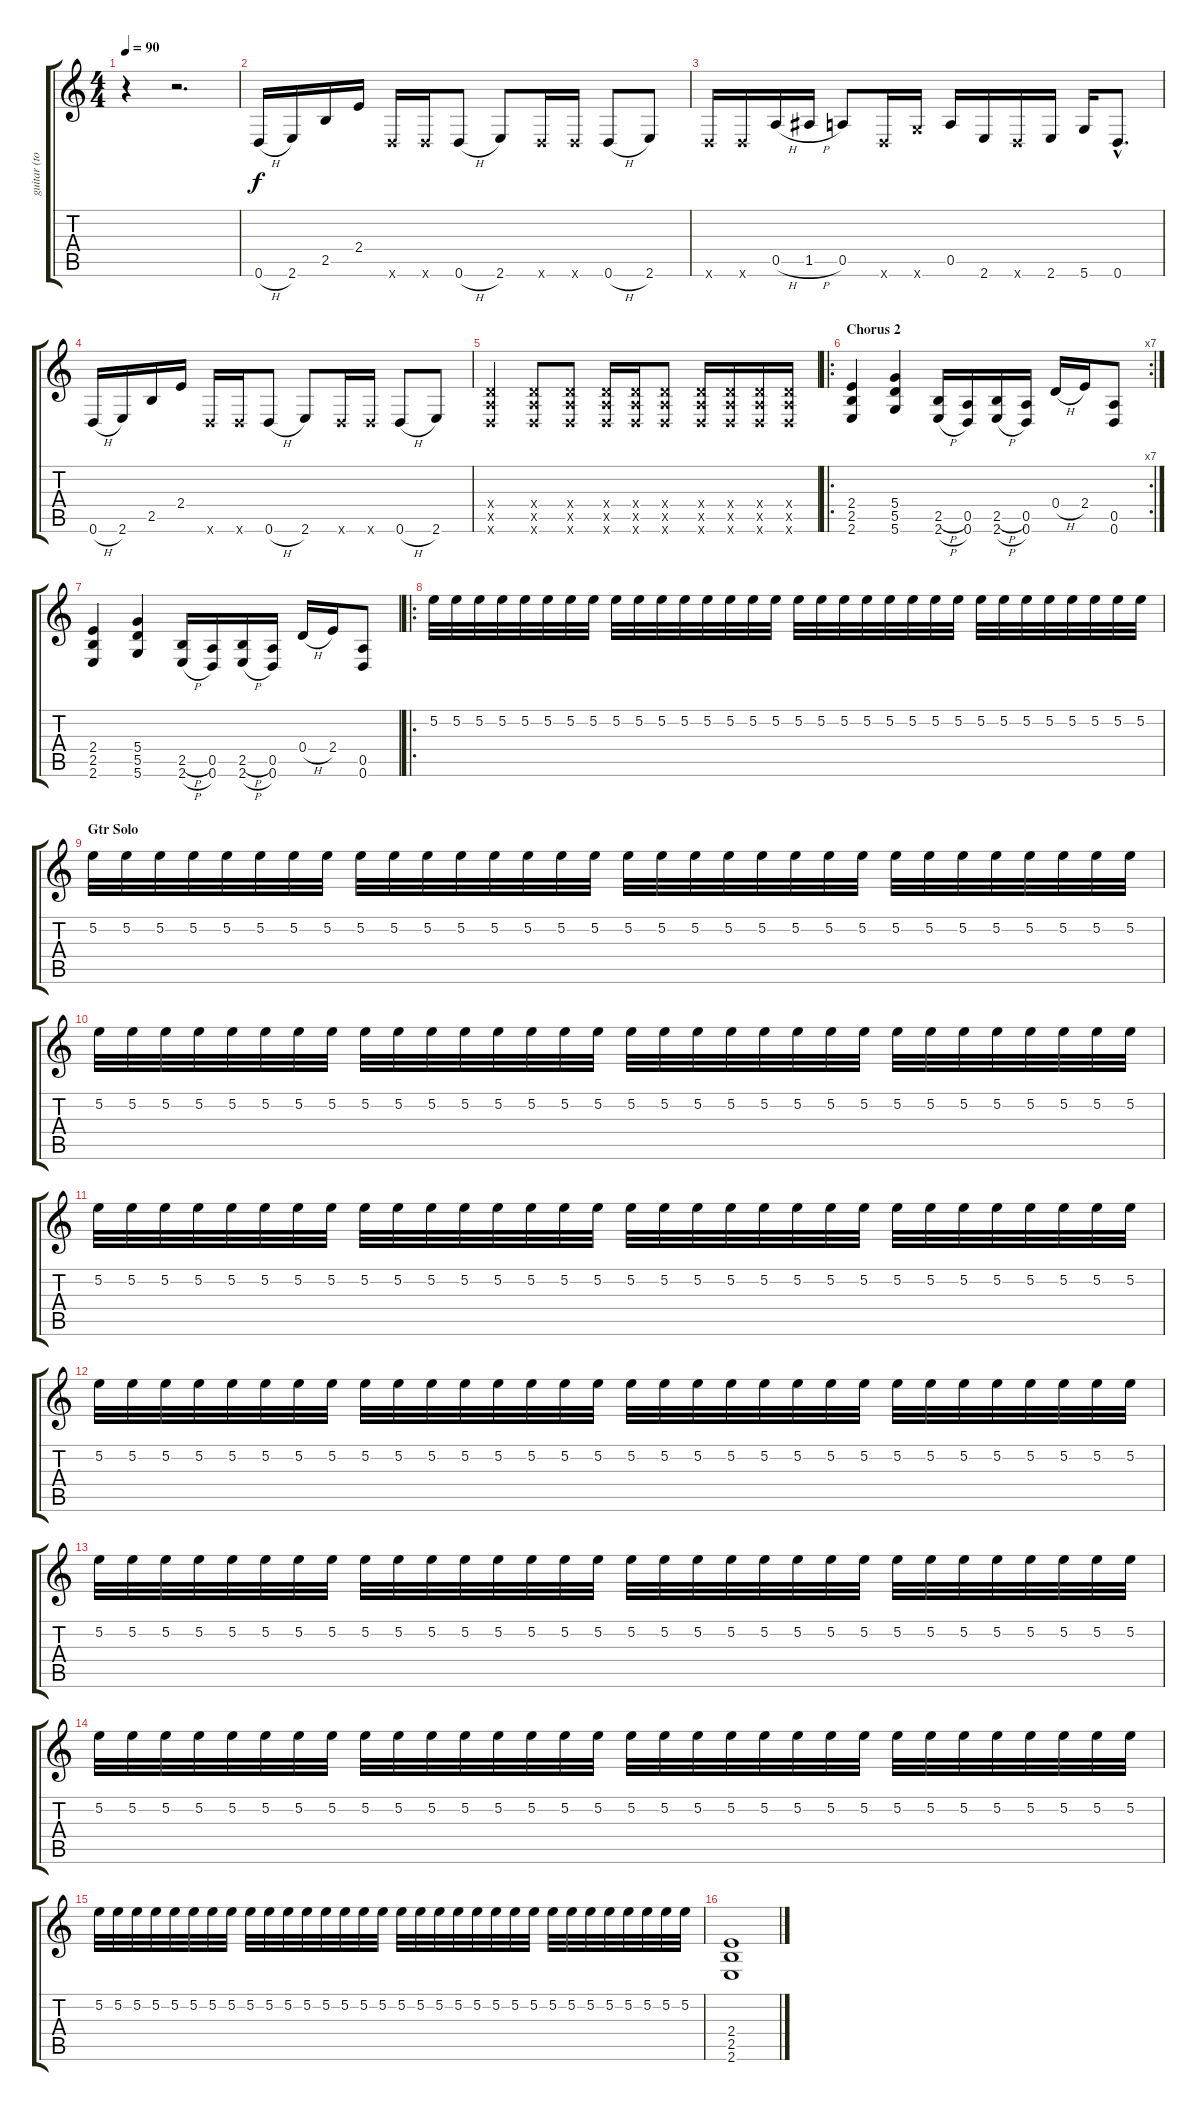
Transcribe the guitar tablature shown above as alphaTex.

\track ("guitar (tom morello)" "guitar (to") {instrument distortionguitar}
\staff {score tabs}
\tuning (E4 B3 G3 D3 A2 D2) {hide}
\ts (4 4)
\tempo 90
\clef g2
\ks c
r.4{dy f} r.2{d} |
0.6{h}.16{instrument electricguitarmuted} 2.6.16 2.5.16 2.4.16 0.6{x}.16 0.6{x}.16 0.6{h}.8 2.6.8 0.6{x}.16 0.6{x}.16 0.6{h}.8 2.6.8 |
0.6{x}.16 0.6{x}.16 0.5{h}.16 1.5{h}.16 0.5.8 0.6{x}.16 5.6{x}.16 0.5.16 2.6.16 0.6{x}.16 2.6.16 5.6.16 0.6{hac}.8{d} |
0.6{h}.16{instrument electricguitarmuted} 2.6.16 2.5.16 2.4.16 0.6{x}.16 0.6{x}.16 0.6{h}.8 2.6.8 0.6{x}.16 0.6{x}.16 0.6{h}.8 2.6.8 |
(0.4{x} 0.5{x} 0.6{x}).4{instrument distortionguitar} (0.4{x} 0.5{x} 0.6{x}).8 (0.4{x} 0.5{x} 0.6{x}).8 (0.4{x} 0.5{x} 0.6{x}).16 (0.4{x} 0.5{x} 0.6{x}).16 (0.4{x} 0.5{x} 0.6{x}).8 (0.4{x} 0.5{x} 0.6{x}).16 (0.4{x} 0.5{x} 0.6{x}).16 (0.4{x} 0.5{x} 0.6{x}).16 (0.4{x} 0.5{x} 0.6{x}).16 |
\ro
\rc 7
\section ("" "Chorus 2")
(2.4 2.5 2.6).4{instrument distortionguitar} (5.4 5.5 5.6).4 (2.5{h} 2.6{h}).16 (0.5 0.6).16 (2.5{h} 2.6{h}).16 (0.5 0.6).16 0.4{h}.16 2.4.16 (0.5 0.6).8 |
(2.4 2.5 2.6).4{instrument distortionguitar} (5.4 5.5 5.6).4 (2.5{h} 2.6{h}).16 (0.5 0.6).16 (2.5{h} 2.6{h}).16 (0.5 0.6).16 0.4{h}.16 2.4.16 (0.5 0.6).8 |
\ro
5.2.32{instrument overdrivenguitar} 5.2.32 5.2.32 5.2.32 5.2.32 5.2.32 5.2.32 5.2.32 5.2.32 5.2.32 5.2.32 5.2.32 5.2.32 5.2.32 5.2.32 5.2.32 5.2.32 5.2.32 5.2.32 5.2.32 5.2.32 5.2.32 5.2.32 5.2.32 5.2.32 5.2.32 5.2.32 5.2.32 5.2.32 5.2.32 5.2.32 5.2.32 |
\section ("" "Gtr Solo")
5.2.32 5.2.32 5.2.32 5.2.32 5.2.32 5.2.32 5.2.32 5.2.32 5.2.32 5.2.32 5.2.32 5.2.32 5.2.32 5.2.32 5.2.32 5.2.32 5.2.32 5.2.32 5.2.32 5.2.32 5.2.32 5.2.32 5.2.32 5.2.32 5.2.32 5.2.32 5.2.32 5.2.32 5.2.32 5.2.32 5.2.32 5.2.32 |
5.2.32 5.2.32 5.2.32 5.2.32 5.2.32 5.2.32 5.2.32 5.2.32 5.2.32 5.2.32 5.2.32 5.2.32 5.2.32 5.2.32 5.2.32 5.2.32 5.2.32 5.2.32 5.2.32 5.2.32 5.2.32 5.2.32 5.2.32 5.2.32 5.2.32 5.2.32 5.2.32 5.2.32 5.2.32 5.2.32 5.2.32 5.2.32 |
5.2.32 5.2.32 5.2.32 5.2.32 5.2.32 5.2.32 5.2.32 5.2.32 5.2.32 5.2.32 5.2.32 5.2.32 5.2.32 5.2.32 5.2.32 5.2.32 5.2.32 5.2.32 5.2.32 5.2.32 5.2.32 5.2.32 5.2.32 5.2.32 5.2.32 5.2.32 5.2.32 5.2.32 5.2.32 5.2.32 5.2.32 5.2.32 |
5.2.32 5.2.32 5.2.32 5.2.32 5.2.32 5.2.32 5.2.32 5.2.32 5.2.32 5.2.32 5.2.32 5.2.32 5.2.32 5.2.32 5.2.32 5.2.32 5.2.32 5.2.32 5.2.32 5.2.32 5.2.32 5.2.32 5.2.32 5.2.32 5.2.32 5.2.32 5.2.32 5.2.32 5.2.32 5.2.32 5.2.32 5.2.32 |
5.2.32 5.2.32 5.2.32 5.2.32 5.2.32 5.2.32 5.2.32 5.2.32 5.2.32 5.2.32 5.2.32 5.2.32 5.2.32 5.2.32 5.2.32 5.2.32 5.2.32 5.2.32 5.2.32 5.2.32 5.2.32 5.2.32 5.2.32 5.2.32 5.2.32 5.2.32 5.2.32 5.2.32 5.2.32 5.2.32 5.2.32 5.2.32 |
5.2.32 5.2.32 5.2.32 5.2.32 5.2.32 5.2.32 5.2.32 5.2.32 5.2.32 5.2.32 5.2.32 5.2.32 5.2.32 5.2.32 5.2.32 5.2.32 5.2.32 5.2.32 5.2.32 5.2.32 5.2.32 5.2.32 5.2.32 5.2.32 5.2.32 5.2.32 5.2.32 5.2.32 5.2.32 5.2.32 5.2.32 5.2.32 |
5.2.32 5.2.32 5.2.32 5.2.32 5.2.32 5.2.32 5.2.32 5.2.32 5.2.32 5.2.32 5.2.32 5.2.32 5.2.32 5.2.32 5.2.32 5.2.32 5.2.32 5.2.32 5.2.32 5.2.32 5.2.32 5.2.32 5.2.32 5.2.32 5.2.32 5.2.32 5.2.32 5.2.32 5.2.32 5.2.32 5.2.32 5.2.32 |
(2.4 2.5 2.6).1{instrument distortionguitar}
